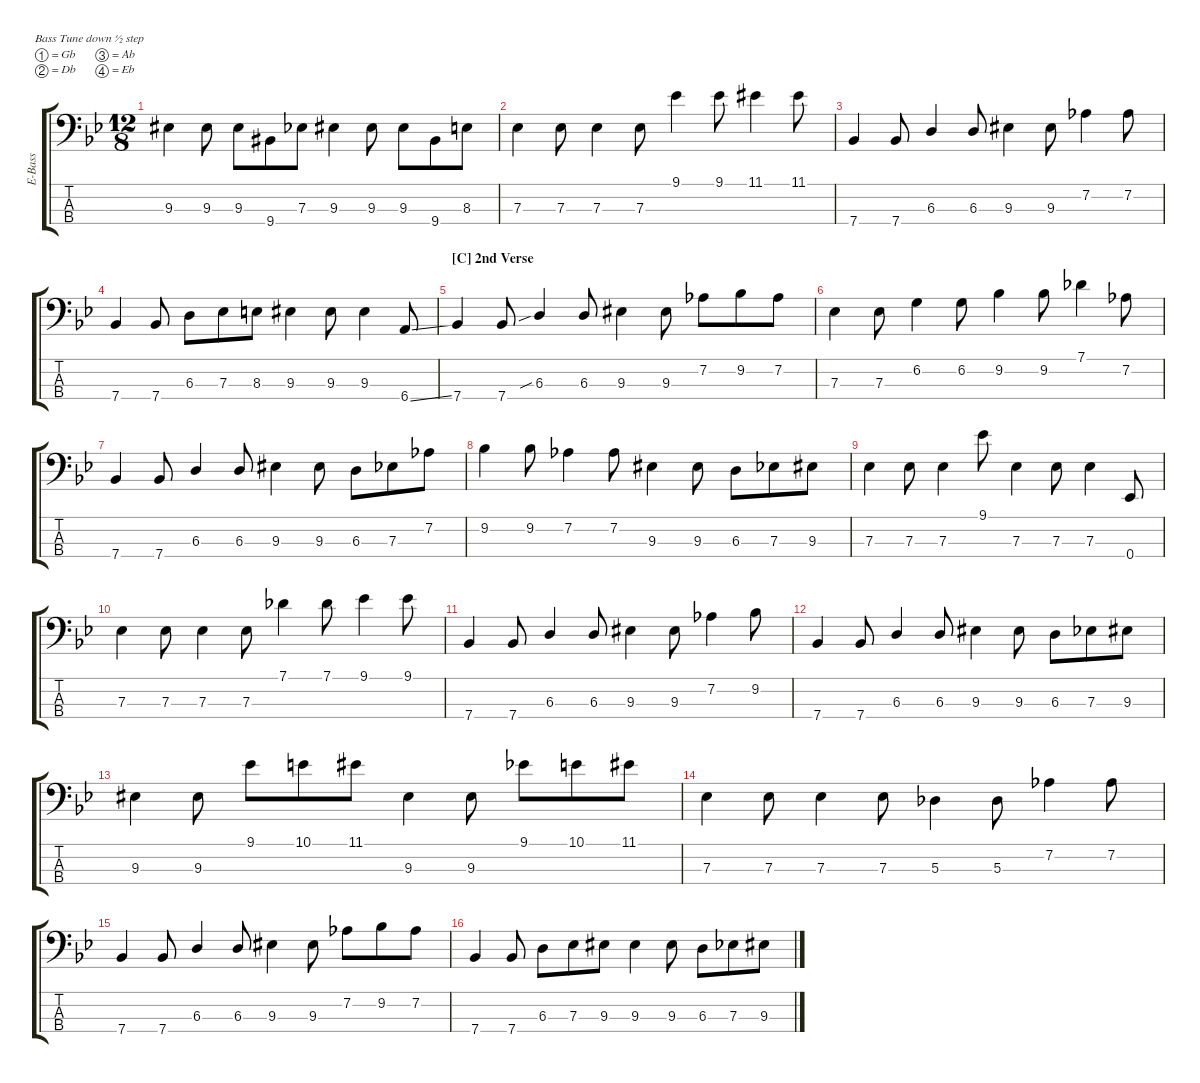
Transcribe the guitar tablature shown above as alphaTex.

\hideDynamics
\bracketExtendMode groupsimilarinstruments
\otherSystemsTrackNameOrientation horizontal
\track ("Bass" "E-Bass") {multiBarRest instrument electricbassfinger}
\staff {score tabs}
\tuning (Gb2 Db2 Ab1 Eb1)
\ts (12 8)
\tempo (84 hide)
\clef f4
\scale
0.532574
\ks bb
9.3{acc #}.4{dy f beam Down} 9.3{acc #}.8{beam Down} 9.3{acc #}.8{beam Down} 9.4{acc #}.8{beam Down} 7.3{acc forcenatural}.8{beam Down} 9.3{acc #}.4{beam Down} 9.3{acc #}.8{beam Down} 9.3{acc #}.8{beam Down} 9.4{acc #}.8{beam Down} 8.3{acc #}.8{beam Down} |
\scale
0.467268 7.3{acc forcenatural}.4{beam Down} 7.3{acc forcenatural}.8{beam Down} 7.3{acc forcenatural}.4{beam Down} 7.3{acc forcenatural}.8{beam Down} 9.1{acc forcenatural}.4{beam Down} 9.1{acc forcenatural}.8{beam Down} 11.1{acc #}.4{beam Down} 11.1{acc #}.8{beam Down} |
7.4{acc forcenatural}.4{beam Up} 7.4{acc forcenatural}.8{beam Up} 6.3{acc #}.4{beam Up} 6.3{acc #}.8{beam Up} 9.3{acc #}.4{beam Down} 9.3{acc #}.8{beam Down} 7.2{acc forcenatural}.4{beam Down} 7.2{acc forcenatural}.8{beam Down} |
7.4{acc forcenatural}.4{beam Up} 7.4{acc forcenatural}.8{beam Up} 6.3{acc #}.8{beam Down} 7.3{acc forcenatural}.8{beam Down} 8.3{acc #}.8{beam Down} 9.3{acc #}.4{beam Down} 9.3{acc #}.8{beam Down} 9.3{acc #}.4{beam Down} 6.4{ss acc #}.8{beam Up} |
\section ("C" "2nd Verse")
\scale
0.523907 7.4{acc forcenatural}.4{beam Up} 7.4{acc forcenatural}.8{beam Up} 6.3{sib acc #}.4{beam Up} 6.3{acc #}.8{beam Up} 9.3{acc #}.4{beam Down} 9.3{acc #}.8{beam Down} 7.2{acc forcenatural}.8{beam Down} 9.2{acc forcenatural}.8{beam Down} 7.2{acc forcenatural}.8{beam Down} |
\scale
0.475991 7.3{acc forcenatural}.4{beam Down} 7.3{acc forcenatural}.8{beam Down} 6.2{acc #}.4{beam Down} 6.2{acc #}.8{beam Down} 9.2{acc forcenatural}.4{beam Down} 9.2{acc forcenatural}.8{beam Down} 7.1{acc forcenatural}.4{beam Down} 7.2{acc forcenatural}.8{beam Down} |
\scale
0.527642 7.4{acc forcenatural}.4{beam Up} 7.4{acc forcenatural}.8{beam Up} 6.3{acc #}.4{beam Up} 6.3{acc #}.8{beam Up} 9.3{acc #}.4{beam Down} 9.3{acc #}.8{beam Down} 6.3{acc #}.8{beam Down} 7.3{acc forcenatural}.8{beam Down} 7.2{acc forcenatural}.8{beam Down} |
\scale
0.472122 9.2{acc forcenatural}.4{beam Down} 9.2{acc forcenatural}.8{beam Down} 7.2{acc forcenatural}.4{beam Down} 7.2{acc forcenatural}.8{beam Down} 9.3{acc #}.4{beam Down} 9.3{acc #}.8{beam Down} 6.3{acc #}.8{beam Down} 7.3{acc forcenatural}.8{beam Down} 9.3{acc #}.8{beam Down} |
\scale
0.526426 7.3{acc forcenatural}.4{beam Down} 7.3{acc forcenatural}.8{beam Down} 7.3{acc forcenatural}.4{beam Down} 9.1{acc forcenatural}.8{beam Down} 7.3{acc forcenatural}.4{beam Down} 7.3{acc forcenatural}.8{beam Down} 7.3{acc forcenatural}.4{beam Down} 0.4{acc forcenatural}.8{beam Up} |
\scale
0.473568 7.3{acc forcenatural}.4{beam Down} 7.3{acc forcenatural}.8{beam Down} 7.3{acc forcenatural}.4{beam Down} 7.3{acc forcenatural}.8{beam Down} 7.1{acc forcenatural}.4{beam Down} 7.1{acc forcenatural}.8{beam Down} 9.1{acc forcenatural}.4{beam Down} 9.1{acc forcenatural}.8{beam Down} |
\scale
0.527143 7.4{acc forcenatural}.4{beam Up} 7.4{acc forcenatural}.8{beam Up} 6.3{acc #}.4{beam Up} 6.3{acc #}.8{beam Up} 9.3{acc #}.4{beam Down} 9.3{acc #}.8{beam Down} 7.2{acc forcenatural}.4{beam Down} 9.2{acc forcenatural}.8{beam Down} |
\scale
0.47271 7.4{acc forcenatural}.4{beam Up} 7.4{acc forcenatural}.8{beam Up} 6.3{acc #}.4{beam Up} 6.3{acc #}.8{beam Up} 9.3{acc #}.4{beam Down} 9.3{acc #}.8{beam Down} 6.3{acc #}.8{beam Down} 7.3{acc forcenatural}.8{beam Down} 9.3{acc #}.8{beam Down} |
\scale
0.527968 9.3{acc #}.4{beam Down} 9.3{acc #}.8{beam Down} 9.1{acc forcenatural}.8{beam Down} 10.1{acc #}.8{beam Down} 11.1{acc #}.8{beam Down} 9.3{acc #}.4{beam Down} 9.3{acc #}.8{beam Down} 9.1{acc forcenatural}.8{beam Down} 10.1{acc #}.8{beam Down} 11.1{acc #}.8{beam Down} |
\scale
0.471966 7.3{acc forcenatural}.4{beam Down} 7.3{acc forcenatural}.8{beam Down} 7.3{acc forcenatural}.4{beam Down} 7.3{acc forcenatural}.8{beam Down} 5.3{acc forcenatural}.4{beam Down} 5.3{acc forcenatural}.8{beam Down} 7.2{acc forcenatural}.4{beam Down} 7.2{acc forcenatural}.8{beam Down} |
\scale
0.53083 7.4{acc forcenatural}.4{beam Up} 7.4{acc forcenatural}.8{beam Up} 6.3{acc #}.4{beam Up} 6.3{acc #}.8{beam Up} 9.3{acc #}.4{beam Down} 9.3{acc #}.8{beam Down} 7.2{acc forcenatural}.8{beam Down} 9.2{acc forcenatural}.8{beam Down} 7.2{acc forcenatural}.8{beam Down} |
\scale
0.469143 7.4{acc forcenatural}.4{beam Up} 7.4{acc forcenatural}.8{beam Up} 6.3{acc #}.8{beam Down} 7.3{acc forcenatural}.8{beam Down} 9.3{acc #}.8{beam Down} 9.3{acc #}.4{beam Down} 9.3{acc #}.8{beam Down} 6.3{acc #}.8{beam Down} 7.3{acc forcenatural}.8{beam Down} 9.3{acc #}.8{beam Down}
